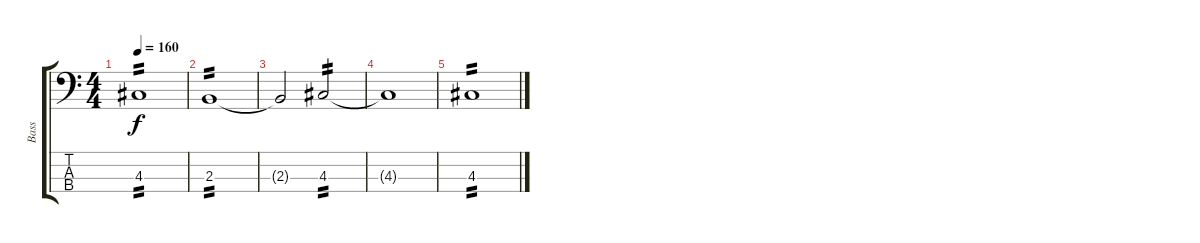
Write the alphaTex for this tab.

\track ("Bass" "Bass") {instrument electricbassfinger}
\staff {score tabs}
\tuning (G2 D2 A1 E1) {hide}
\ts (4 4)
\tempo 160
\clef f4
\ks c
4.3.1{tp 2 dy f} |
2.3.1{tp 2} |
2.3{t}.2 4.3.2{tp 2} |
4.3{t}.1 |
4.3.1{tp 2}
